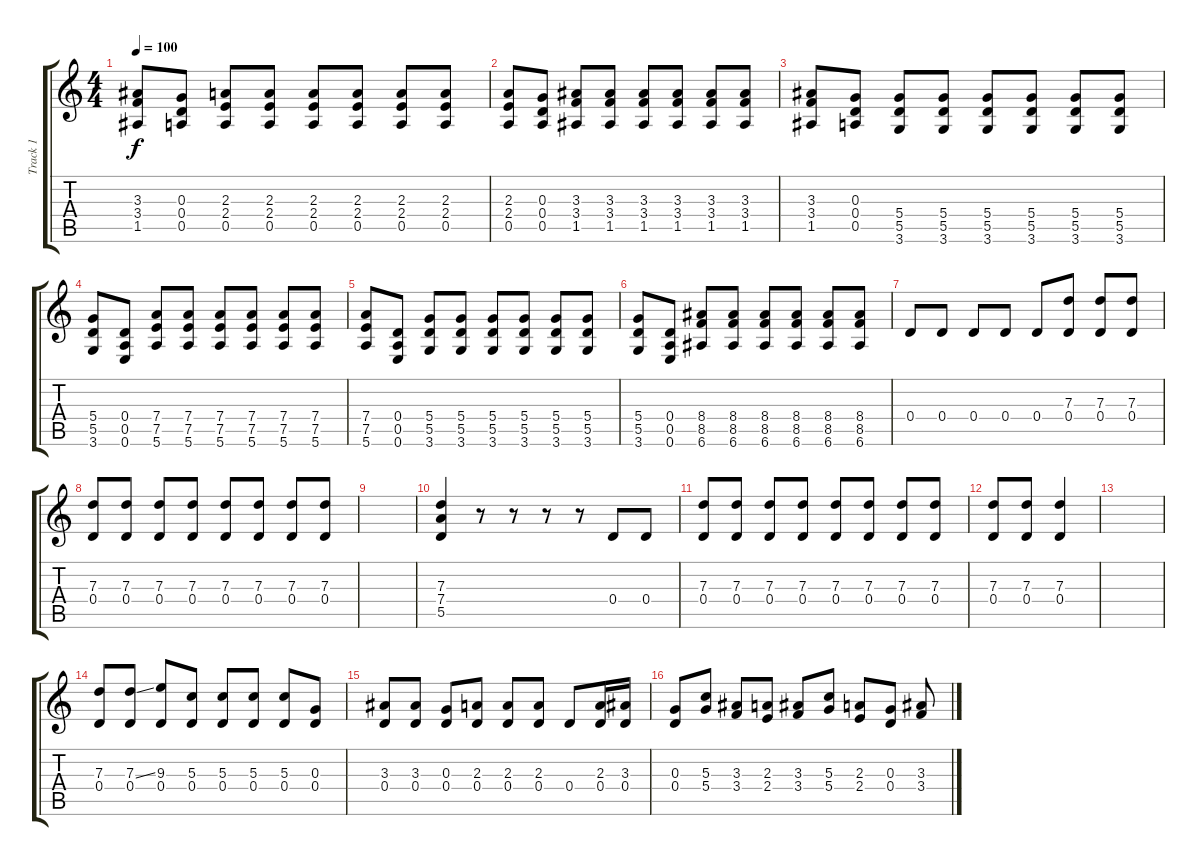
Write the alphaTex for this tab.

\track ("Track 1" "Track 1") {instrument acousticguitarnylon}
\staff {score tabs}
\tuning (E4 B3 G3 D3 A2 E2) {hide}
\ts (4 4)
\tempo 100
\clef g2
\ks c
(3.3 3.4 1.5).8{dy f} (0.3 0.4 0.5).8 (2.3 2.4 0.5).8 (2.3 2.4 0.5).8 (2.3 2.4 0.5).8 (2.3 2.4 0.5).8 (2.3 2.4 0.5).8 (2.3 2.4 0.5).8 |
(2.3 2.4 0.5).8 (0.3 0.4 0.5).8 (3.3 3.4 1.5).8 (3.3 3.4 1.5).8 (3.3 3.4 1.5).8 (3.3 3.4 1.5).8 (3.3 3.4 1.5).8 (3.3 3.4 1.5).8 |
(3.3 3.4 1.5).8 (0.3 0.4 0.5).8 (5.4 5.5 3.6).8 (5.4 5.5 3.6).8 (5.4 5.5 3.6).8 (5.4 5.5 3.6).8 (5.4 5.5 3.6).8 (5.4 5.5 3.6).8 |
(5.4 5.5 3.6).8 (0.4 0.5 0.6).8 (7.4 7.5 5.6).8 (7.4 7.5 5.6).8 (7.4 7.5 5.6).8 (7.4 7.5 5.6).8 (7.4 7.5 5.6).8 (7.4 7.5 5.6).8 |
(7.4 7.5 5.6).8 (0.4 0.5 0.6).8 (5.4 5.5 3.6).8 (5.4 5.5 3.6).8 (5.4 5.5 3.6).8 (5.4 5.5 3.6).8 (5.4 5.5 3.6).8 (5.4 5.5 3.6).8 |
(5.4 5.5 3.6).8 (0.4 0.5 0.6).8 (8.4 8.5 6.6).8 (8.4 8.5 6.6).8 (8.4 8.5 6.6).8 (8.4 8.5 6.6).8 (8.4 8.5 6.6).8 (8.4 8.5 6.6).8 |
0.4.8 0.4.8 0.4.8 0.4.8 0.4.8 (7.3 0.4).8 (7.3 0.4).8 (7.3 0.4).8 |
(7.3 0.4).8 (7.3 0.4).8 (7.3 0.4).8 (7.3 0.4).8 (7.3 0.4).8 (7.3 0.4).8 (7.3 0.4).8 (7.3 0.4).8 |
|
(7.3 7.4 5.5).4 r.8 r.8 r.8 r.8 0.4.8 0.4.8 |
(7.3 0.4).8 (7.3 0.4).8 (7.3 0.4).8 (7.3 0.4).8 (7.3 0.4).8 (7.3 0.4).8 (7.3 0.4).8 (7.3 0.4).8 |
(7.3 0.4).8 (7.3 0.4).8 (7.3 0.4).4 |
|
(7.3 0.4).8 (7.3{ss} 0.4).8 (9.3 0.4).8 (5.3 0.4).8 (5.3 0.4).8 (5.3 0.4).8 (5.3 0.4).8 (0.3 0.4).8 |
(3.3 0.4).8 (3.3 0.4).8 (0.3 0.4).8 (2.3 0.4).8 (2.3 0.4).8 (2.3 0.4).8 0.4.8 (2.3 0.4).16 (3.3 0.4).16 |
(0.3 0.4).8 (5.3 5.4).8 (3.3 3.4).8 (2.3 2.4).8 (3.3 3.4).8 (5.3 5.4).8 (2.3 2.4).8 (0.3 0.4).8 (3.3 3.4).8
